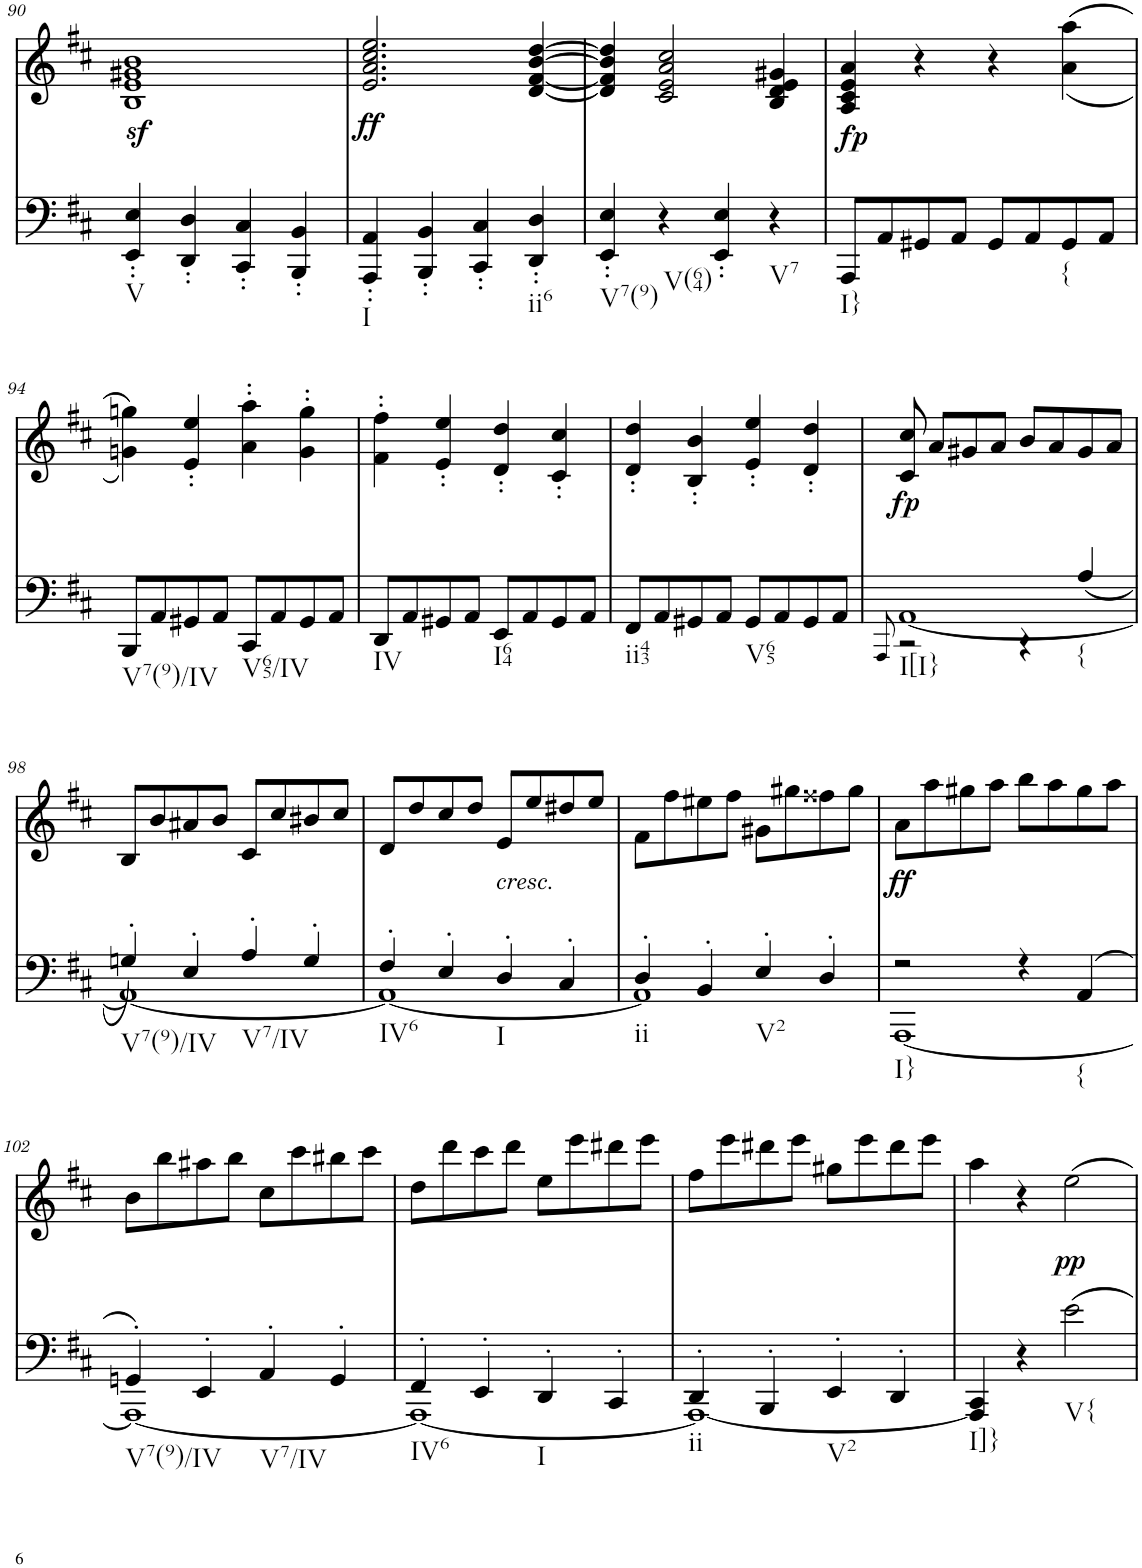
**kern	**kern	**text	**dynam
*part2	*part1	*part1	*part1
*staff2	*staff1	*staff1	*staff1
*I"piano	*I"piano	*	*
*I'Pno	*I'Pno	*	*
!!LO:PB:g=z
*clefF4	*clefG2	*	*
*k[f#c#]	*k[f#c#]	*	*
*D:	*D:	*	*
*M4/4	*M4/4	*	*
=90	=90	=90	=90
!LO:TX:b:t=V	!	!	!
4EE/' 4E/'	1Bz< 1ez< 1g#Xz< 1bz<	.	.
4DD/' 4D/'	.	.	.
4CC#/' 4C#/'	.	.	.
4BBB/' 4BB/'	.	.	.
=91	=91	=91	=91
!LO:TX:b:t=I	!	!	!
!	!	!LO:LY:b	!LO:DY:b
4AAA/' 4AA/'	2.e/ 2.a/ 2.cc#/ 2.ee/	ff	ff
4BBB/' 4BB/'	.	.	.
4CC#/' 4C#/'	.	.	.
!LO:TX:b:t=ii6	!	!	!
4DD/' 4D/'	[4d/ [4f#/ [4b/ [4dd/	.	.
=92	=92	=92	=92
!LO:TX:b:t=V7(9)	!	!	!
4EE/' 4E/'	4d/] 4f#/] 4b/] 4dd/]	.	.
!LO:TX:b:t=V(64)	!	!	!
4r	2c#/ 2e/ 2a/ 2cc#/	.	.
4EE/' 4E/'	.	.	.
!LO:TX:b:t=V7	!	!	!
4r	4B/ 4d/ 4e/ 4g#X/	.	.
=93	=93	=93	=93
!LO:TX:b:t=I}	!	!	!
!	!	!LO:LY:b	!LO:DY:b
8AAA/L	4A/ 4c#/ 4e/ 4a/	fp	fp
8AA/	.	.	.
8GG#X/	4r	.	.
8AA/J	.	.	.
8GG#/L	4r	.	.
8AA/	.	.	.
!LO:TX:b:t={	!	!	!
8GG#/	(<(4a\ 4aa\	.	.
8AA/J	.	.	.
!!LO:LB:g=z
=94	=94	=94	=94
!LO:TX:b:t=V7(9)/IV	!	!	!
8BBB/L	4gn\ 4ggn\))	.	.
8AA/	.	.	.
8GG#X/	4e/' 4ee/'	.	.
8AA/J	.	.	.
!LO:TX:b:t=V65/IV	!	!	!
8CC#/L	4a\' 4aa\'	.	.
8AA/	.	.	.
8GG#/	4g\' 4gg\'	.	.
8AA/J	.	.	.
=95	=95	=95	=95
!LO:TX:b:t=IV	!	!	!
8DD/L	4f#\' 4ff#\'	.	.
8AA/	.	.	.
8GG#X/	4e/' 4ee/'	.	.
8AA/J	.	.	.
!LO:TX:b:t=I64	!	!	!
8EE/L	4d/' 4dd/'	.	.
8AA/	.	.	.
8GG#/	4c#/' 4cc#/'	.	.
8AA/J	.	.	.
=96	=96	=96	=96
!LO:TX:b:t=ii43	!	!	!
8FF#/L	4d/' 4dd/'	.	.
8AA/	.	.	.
8GG#X/	4B/' 4b/'	.	.
8AA/J	.	.	.
!LO:TX:b:t=V65	!	!	!
8GG#/L	4e/' 4ee/'	.	.
8AA/	.	.	.
8GG#/	4d/' 4dd/'	.	.
8AA/J	.	.	.
=97	=97	=97	=97
8qAAA/	.	.	.
*^	*	*	*
!LO:TX:b:t=I[I}	!	!	!	!
!LO:TX:b:t={	!	!	!	!
!	!	!	!LO:LY:b	!LO:DY:b
[<1AA	2r	8c#/ 8cc#/	fp	fp
.	.	8a/L	.	.
.	.	8g#X/	.	.
.	.	8a/J	.	.
.	4r	8b/L	.	.
.	.	8a/	.	.
.	(4A/	8g#/	.	.
.	.	8a/J	.	.
!!LO:LB:g=z
=98	=98	=98	=98	=98
!LO:TX:b:t=V7(9)/IV	!	!	!	!
4Gn'/)	1AA_	8B/L	.	.
.	.	8b/	.	.
4E'/	.	8a#X/	.	.
.	.	8b/J	.	.
!LO:TX:b:t=V7/IV	!	!	!	!
4A'/	.	8c#/L	.	.
.	.	8cc#/	.	.
4G'/	.	8b#X/	.	.
.	.	8cc#/J	.	.
=99	=99	=99	=99	=99
!LO:TX:b:t=IV6	!	!	!	!
4F#'/	1AA_	8d/L	.	.
.	.	8dd/	.	.
4E'/	.	8cc#/	.	.
.	.	8dd/J	.	.
!	!	!LO:TX:b:i:t=cresc.	!	!
!LO:TX:b:t=I	!	!	!	!
!	!	!	!LO:LY:b	!
4D'/	.	8e/L	<	.
.	.	8ee/	.	.
4C#'/	.	8dd#X/	.	.
.	.	8ee/J	.	.
=100	=100	=100	=100	=100
!LO:TX:b:t=ii	!	!	!	!
4D'/	1AA]	8f#\L	.	.
.	.	8ff#\	.	.
4BB'/	.	8ee#X\	.	.
.	.	8ff#\J	.	.
!LO:TX:b:t=V2	!	!	!	!
4E'/	.	8g#X\L	.	.
.	.	8gg#X\	.	.
4D'/	.	8ff##X\	.	.
.	.	8gg#\J	.	.
=101	=101	=101	=101	=101
!LO:TX:b:t=I}	!	!	!	!
!	!	!	!LO:LY:b	!LO:DY:b
2r	[1AAA	8a\L	ff	ff
.	.	8aa\	.	.
.	.	8gg#X\	.	.
.	.	8aa\J	.	.
4r	.	8bb\L	.	.
.	.	8aa\	.	.
!LO:TX:b:t={	!	!	!	!
(4AA/	.	8gg#\	.	.
.	.	8aa\J	.	.
!!LO:LB:g=z
=102	=102	=102	=102	=102
!LO:TX:b:t=V7(9)/IV	!	!	!	!
4GGn'/)	1AAA_	8b\L	.	.
.	.	8bb\	.	.
4EE'/	.	8aa#X\	.	.
.	.	8bb\J	.	.
!LO:TX:b:t=V7/IV	!	!	!	!
4AA'/	.	8cc#\L	.	.
.	.	8ccc#\	.	.
4GG'/	.	8bb#X\	.	.
.	.	8ccc#\J	.	.
=103	=103	=103	=103	=103
!LO:TX:b:t=IV6	!	!	!	!
4FF#'/	1AAA_	8dd\L	.	.
.	.	8ddd\	.	.
4EE'/	.	8ccc#\	.	.
.	.	8ddd\J	.	.
!LO:TX:b:t=I	!	!	!	!
4DD'/	.	8ee\L	.	.
.	.	8eee\	.	.
4CC#'/	.	8ddd#X\	.	.
.	.	8eee\J	.	.
=104	=104	=104	=104	=104
!LO:TX:b:t=ii	!	!	!	!
4DD'/	1AAA_	8ff#\L	.	.
.	.	8eee\	.	.
4BBB'/	.	8ddd#X\	.	.
.	.	8eee\J	.	.
!LO:TX:b:t=V2	!	!	!	!
4EE'/	.	8gg#X\L	.	.
.	.	8eee\	.	.
4DD'/	.	8ddd#\	.	.
.	.	8eee\J	.	.
*v	*v	*	*	*
=105	=105	=105	=105
!LO:TX:b:t=I]}	!	!	!
4AAA/] 4CC#/	4aa\	.	.
4r	4r	.	.
!LO:TX:b:t=V{	!	!	!
!	!	!LO:LY:b	!LO:DY:b
2e\	2ee\	pp	pp
=	=	=	=
*-	*-	*-	*-
